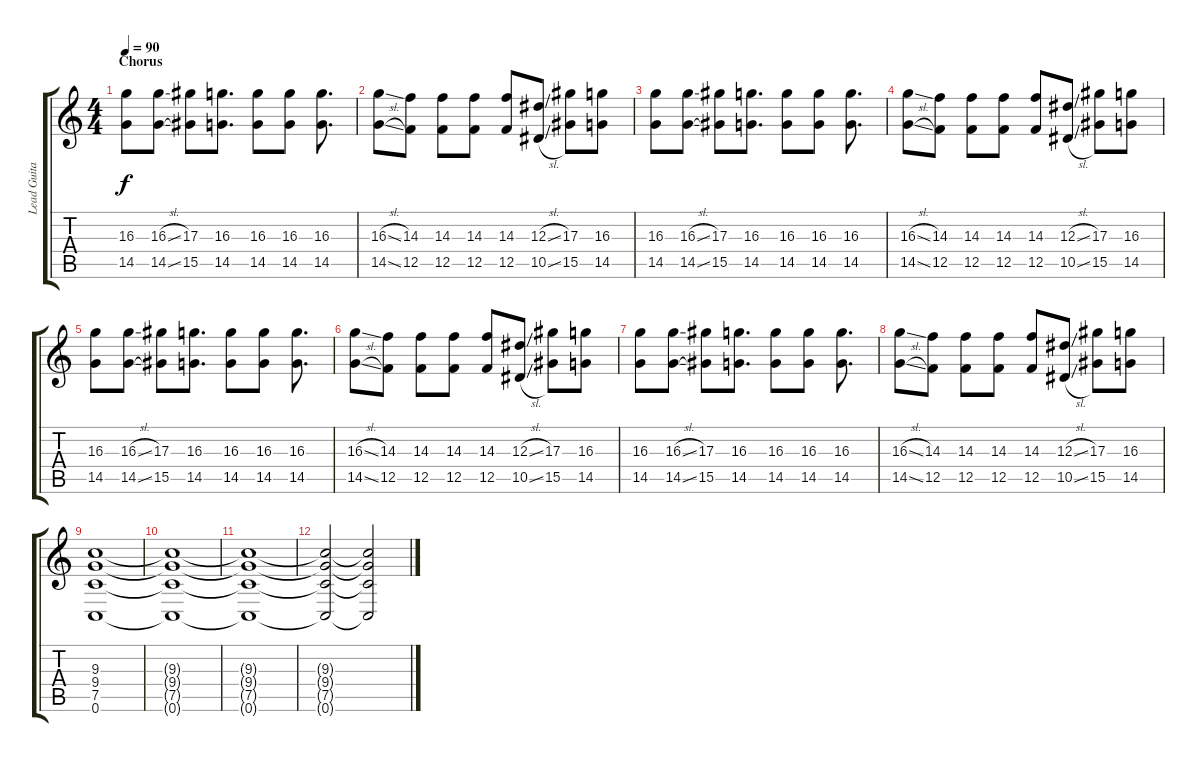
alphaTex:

\track ("Lead Guitar" "Lead Guita") {instrument distortionguitar}
\staff {score tabs}
\tuning (C4 G3 Eb3 Bb2 F2 C2) {hide}
\ts (4 4)
\section ("" "Chorus")
\tempo 90
\clef g2
\ks c
(16.3 14.5).8{dy f} (16.3{sl} 14.5{sl}).8 (17.3 15.5).8 (16.3 14.5).8{d} (16.3 14.5).8 (16.3 14.5).8 (16.3 14.5).8{d} |
(16.3{sl} 14.5{sl}).8 (14.3 12.5).8 (14.3 12.5).8 (14.3 12.5).8 (14.3 12.5).8 (12.3{sl} 10.5{sl}).8 (17.3 15.5).8 (16.3 14.5).8 |
(16.3 14.5).8 (16.3{sl} 14.5{sl}).8 (17.3 15.5).8 (16.3 14.5).8{d} (16.3 14.5).8 (16.3 14.5).8 (16.3 14.5).8{d} |
(16.3{sl} 14.5{sl}).8 (14.3 12.5).8 (14.3 12.5).8 (14.3 12.5).8 (14.3 12.5).8 (12.3{sl} 10.5{sl}).8 (17.3 15.5).8 (16.3 14.5).8 |
(16.3 14.5).8 (16.3{sl} 14.5{sl}).8 (17.3 15.5).8 (16.3 14.5).8{d} (16.3 14.5).8 (16.3 14.5).8 (16.3 14.5).8{d} |
(16.3{sl} 14.5{sl}).8 (14.3 12.5).8 (14.3 12.5).8 (14.3 12.5).8 (14.3 12.5).8 (12.3{sl} 10.5{sl}).8 (17.3 15.5).8 (16.3 14.5).8 |
(16.3 14.5).8 (16.3{sl} 14.5{sl}).8 (17.3 15.5).8 (16.3 14.5).8{d} (16.3 14.5).8 (16.3 14.5).8 (16.3 14.5).8{d} |
(16.3{sl} 14.5{sl}).8 (14.3 12.5).8 (14.3 12.5).8 (14.3 12.5).8 (14.3 12.5).8 (12.3{sl} 10.5{sl}).8 (17.3 15.5).8 (16.3 14.5).8 |
(9.3 9.4 7.5 0.6).1 |
(9.3{t} 9.4{t} 7.5{t} 0.6{t}).1 |
(9.3{t} 9.4{t} 7.5{t} 0.6{t}).1 |
(9.3{t} 9.4{t} 7.5{t} 0.6{t}).2 (9.3{t} 9.4{t} 7.5{t} 0.6{t}).2{volume 0}
